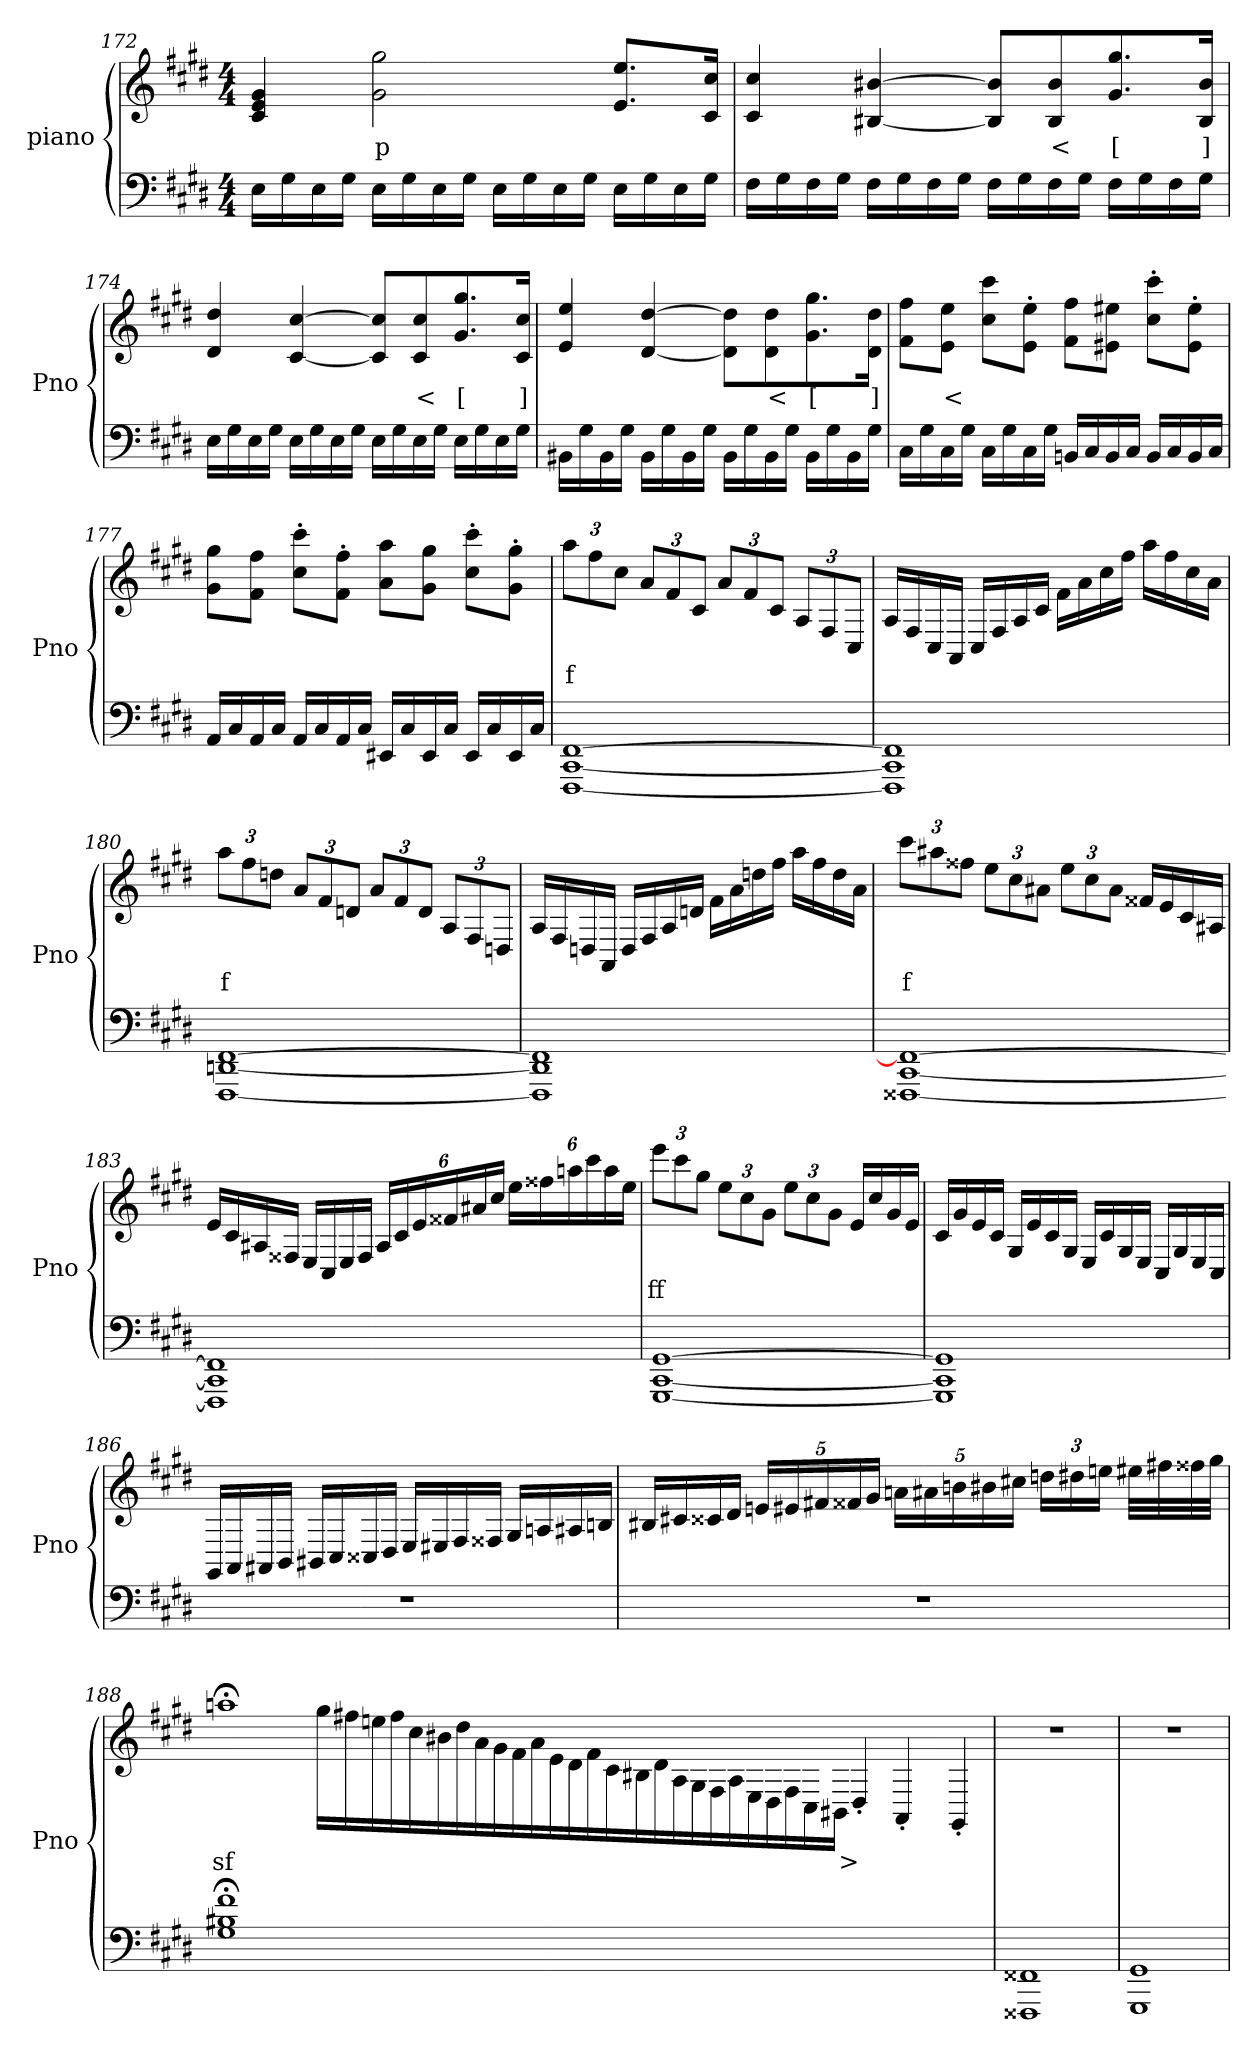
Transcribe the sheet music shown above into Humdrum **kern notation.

**kern	**kern	**text
*part2	*part1	*part1
*staff2	*staff1	*staff1
*I"piano	*I"piano	*
*I'Pno	*I'Pno	*
*clefF4	*clefG2	*
*k[f#c#g#d#]	*k[f#c#g#d#]	*
*c#:	*c#:	*
*M4/4	*M4/4	*
=172	=172	=172
16E\LL	4c#/ 4e/ 4g#/	.
16G#\	.	.
16E\	.	.
16G#\JJ	.	.
16E\LL	2g#\ 2gg#\	p
16G#\	.	.
16E\	.	.
16G#\JJ	.	.
16E\LL	.	.
16G#\	.	.
16E\	.	.
16G#\JJ	.	.
16E\LL	8.e/ 8.ee/L	.
16G#\	.	.
16E\	.	.
16G#\JJ	16c#/ 16cc#/Jk	.
=173	=173	=173
16F#\LL	4c#/ 4cc#/	.
16G#\	.	.
16F#\	.	.
16G#\JJ	.	.
16F#\LL	[4B#X/ [4b#X/	.
16G#\	.	.
16F#\	.	.
16G#\JJ	.	.
16F#\LL	8B#/] 8b#/]L	.
16G#\	.	.
16F#\	8B#/ 8b#/	<
16G#\JJ	.	.
16F#\LL	8.g#/ 8.gg#/	[
16G#\	.	.
16F#\	.	.
16G#\JJ	16B#/ 16b#/Jk	]
!!LO:PB:g=z
=174	=174	=174
16E\LL	4d#/ 4dd#/	.
16G#\	.	.
16E\	.	.
16G#\JJ	.	.
16E\LL	[4c#/ [4cc#/	.
16G#\	.	.
16E\	.	.
16G#\JJ	.	.
16E\LL	8c#/] 8cc#/]L	.
16G#\	.	.
16E\	8c#/ 8cc#/	<
16G#\JJ	.	.
16E\LL	8.g#/ 8.gg#/	[
16G#\	.	.
16E\	.	.
16G#\JJ	16c#/ 16cc#/Jk	]
=175	=175	=175
16BB#X\LL	4e/ 4ee/	.
16G#\	.	.
16BB#\	.	.
16G#\JJ	.	.
16BB#\LL	[4d#/ [4dd#/	.
16G#\	.	.
16BB#\	.	.
16G#\JJ	.	.
16BB#\LL	8d#\] 8dd#\]L	.
16G#\	.	.
16BB#\	8d#\ 8dd#\	<
16G#\JJ	.	.
16BB#\LL	8.g#\ 8.gg#\	[
16G#\	.	.
16BB#\	.	.
16G#\JJ	16d#\ 16dd#\Jk	]
=176	=176	=176
16C#\LL	8f#\ 8ff#\L	.
16G#\	.	.
16C#\	8e\ 8ee\J	<
16G#\JJ	.	.
16C#\LL	8cc#\ 8ccc#\L	.
16G#\	.	.
16C#\	8e\' 8ee\'J	.
16G#\JJ	.	.
16BBn/LL	8f#\ 8ff#\L	.
16C#/	.	.
16BB/	8e#X\ 8ee#X\J	.
16C#/JJ	.	.
16BB/LL	8cc#\' 8ccc#\'L	.
16C#/	.	.
16BB/	8e#\' 8ee#\'J	.
16C#/JJ	.	.
!!LO:LB:g=z
=177	=177	=177
16AA/LL	8g#\ 8gg#\L	.
16C#/	.	.
16AA/	8f#\ 8ff#\J	.
16C#/JJ	.	.
16AA/LL	8cc#\' 8ccc#\'L	.
16C#/	.	.
16AA/	8f#\' 8ff#\'J	.
16C#/JJ	.	.
16EE#X/LL	8a\ 8aa\L	.
16C#/	.	.
16EE#/	8g#\ 8gg#\J	.
16C#/JJ	.	.
16EE#/LL	8cc#\' 8ccc#\'L	.
16C#/	.	.
16EE#/	8g#\' 8gg#\'J	.
16C#/JJ	.	.
=178	=178	=178
*	*Xbrackettup	*
[1FFF# [1CC# [1FF#	12aa\L	f
.	12ff#\	.
.	12cc#\J	.
.	12a/L	.
.	12f#/	.
.	12c#/J	.
.	12a/L	.
.	12f#/	.
.	12c#/J	.
.	12A/L	.
.	12F#/	.
.	12C#/J	.
=179	=179	=179
1FFF#] 1CC#] 1FF#]	16A/LL	.
.	16F#/	.
.	16C#/	.
.	16AA/JJ	.
.	16C#/LL	.
.	16F#/	.
.	16A/	.
.	16c#/JJ	.
.	16f#\LL	.
.	16a\	.
.	16cc#\	.
.	16ff#\JJ	.
.	16aa\LL	.
.	16ff#\	.
.	16cc#\	.
.	16a\JJ	.
!!LO:LB:g=z
=180	=180	=180
[1FFF# [1DDn [1FF#	12aa\L	f
.	12ff#\	.
.	12ddn\J	.
.	12a/L	.
.	12f#/	.
.	12dn/J	.
.	12a/L	.
.	12f#/	.
.	12d/J	.
.	12A/L	.
.	12F#/	.
.	12Dn/J	.
=181	=181	=181
1FFF#] 1DD] 1FF#]	16A/LL	.
.	16F#/	.
.	16Dn/	.
.	16AA/JJ	.
.	16D/LL	.
.	16F#/	.
.	16A/	.
.	16dn/JJ	.
.	16f#\LL	.
.	16a\	.
.	16ddn\	.
.	16ff#\JJ	.
.	16aa\LL	.
.	16ff#\	.
.	16dd\	.
.	16a\JJ	.
=182	=182	=182
[1FFF##X [1CC# 1FF##_	12ccc#\L	f
.	12aa#X\	.
.	12ff##X\J	.
.	12ee\L	.
.	12cc#\	.
.	12a#X\J	.
.	12ee\L	.
.	12cc#\	.
.	12a#\J	.
.	16f##X/LL	.
.	16e/	.
.	16c#/	.
.	16A#X/JJ	.
!!LO:LB:g=z
=183	=183	=183
1FFF##] 1CC#] 1FF##]	16e/LL	.
.	16c#/	.
.	16A#X/	.
.	16F##X/JJ	.
.	16E/LL	.
.	16C#/	.
.	16E/	.
.	16F##/JJ	.
*	*brackettup	*
.	24A#/LL	.
.	24c#/	.
.	24e/	.
.	24f##X/	.
.	24a#X/	.
.	24cc#/JJ	.
.	24ee\LL	.
.	24ff##X\	.
.	24aan\	.
.	24ccc#\	.
.	24aa\	.
.	24ee\JJ	.
=184	=184	=184
*	*Xbrackettup	*
[1GGG# [1CC# [1GG#	12eee\L	ff
.	12ccc#\	.
.	12gg#\J	.
.	12ee\L	.
.	12cc#\	.
.	12g#\J	.
.	12ee\L	.
.	12cc#\	.
.	12g#\J	.
.	16e/LL	.
.	16cc#/	.
.	16g#/	.
.	16e/JJ	.
!!LO:LB:g=z
=185	=185	=185
1GGG#] 1CC#] 1GG#]	16c#/LL	.
.	16g#/	.
.	16e/	.
.	16c#/JJ	.
.	16G#/LL	.
.	16e/	.
.	16c#/	.
.	16G#/JJ	.
.	16E/LL	.
.	16c#/	.
.	16G#/	.
.	16E/JJ	.
.	16C#/LL	.
.	16G#/	.
.	16E/	.
.	16C#/JJ	.
=186	=186	=186
1r	16GG#/LL	.
.	16AA/	.
.	16AA#X/	.
.	16BB/JJ	.
.	16BB#X/LL	.
.	16C#/	.
.	16C##X/	.
.	16D#/JJ	.
.	16E/LL	.
.	16E#X/	.
.	16F#/	.
.	16F##X/JJ	.
.	16G#/LL	.
.	16An/	.
.	16A#X/	.
.	16Bn/JJ	.
!!LO:LB:g=z
=187	=187	=187
1r	16B#X/LL	.
.	16c#X/	.
.	16c##X/	.
.	16d#/JJ	.
.	20en/LL	.
.	20e#X/	.
.	20f#X/	.
.	20f##X/	.
.	20g#/JJ	.
.	20an\LL	.
.	20a#X\	.
.	20bn\	.
.	20b#X\	.
.	20cc#X\JJ	.
.	24ddn\LL	.
.	24dd#X\	.
.	24een\JJ	.
.	32ee#X\LLL	.
.	32ff#X\	.
.	32ff##X\	.
.	32gg#\JJJ	.
!!LO:PB:g=z
=188	=188	=188
1G#;< 1B#X;< 1f#;<	1aan;<	sf
0ryy	16gg#\LL	.
.	16ff#X\	.
.	16een\	.
.	16ff#\	.
.	16cc#\	.
.	16b#X\	.
.	16dd#\	.
.	16a\	.
.	16g#\	.
.	16f#\	.
.	16a\	.
.	16e\	.
.	16d#\	.
.	16f#\	.
.	16c#\	.
.	16B#X\	.
.	16d#\	.
.	16A\	.
.	16G#\	.
.	16F#\	.
.	16A\	.
.	16E\	.
.	16D#\	.
.	16F#\	.
.	16C#\	.
.	16BB#X\JJ	.
.	4D#'/	>
.	4AA'/	.
4.ryy	.	.
.	4GG#'/	.
=189	=189	=189
1FFF##X 1FF##X	1r	.
=190	=190	=190
1GGG# 1GG#	1r	.
=	=	=
*-	*-	*-
